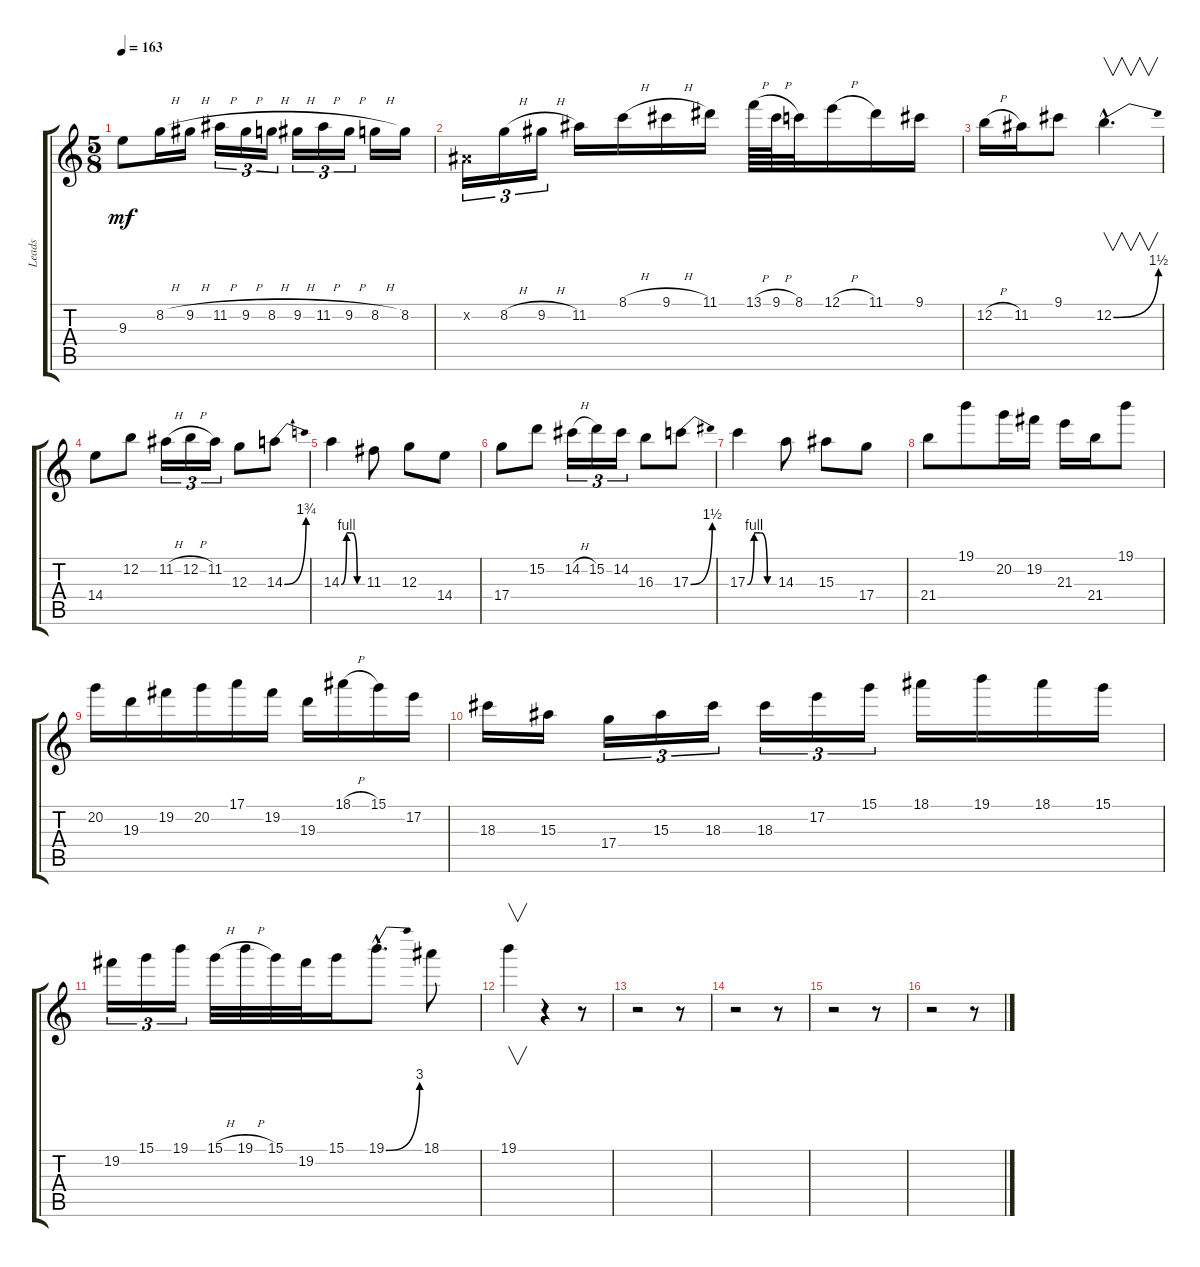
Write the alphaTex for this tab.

\track ("Leads" "Leads") {instrument distortionguitar}
\staff {score tabs}
\tuning (E4 B3 G3 D3 A2 E2) {hide}
\ts (5 8)
\tempo 163
\clef g2
\ks c
9.3.8{dy mf} 8.2{h}.16 9.2{h}.16 11.2{h}.16{tu (3 2)} 9.2{h}.16{tu (3 2)} 8.2{h}.16{tu (3 2)} 9.2{h}.16{tu (3 2)} 11.2{h}.16{tu (3 2)} 9.2{h}.16{tu (3 2)} 8.2{h}.16 8.2.16 |
-1.2{x}.16{tu (3 2)} 8.2{h}.16{tu (3 2)} 9.2{h}.16{tu (3 2)} 11.2.16 8.1{h}.16 9.1{h}.16 11.1.16 13.1{h}.64 9.1{h}.64 8.1.32 12.1{h}.16 11.1.16 9.1.16 |
12.2{h}.16 11.2.16 9.1.8 12.2{be (bend 0 0 60 6) hac}.4{v d} |
14.4.8 12.2.8 11.2{h}.16{tu (3 2)} 12.2{h}.16{tu (3 2)} 11.2.16{tu (3 2)} 12.3.8 14.3{be (bend 0 0 60 7)}.8 |
14.3{be (custom 0 0 15 4 30 4 45 0 60 0)}.4 11.3.8 12.3.8 14.4.8 |
17.4.8 15.2.8 14.2{h}.16{tu (3 2)} 15.2.16{tu (3 2)} 14.2.16{tu (3 2)} 16.3.8 17.3{be (bend 0 0 60 6)}.8 |
17.3{be (custom 0 0 15 4 30 4 45 0 60 0)}.4 14.3.8 15.3.8 17.4.8 |
21.4.8 19.1.8 20.2.16 19.2.16 21.3.16 21.4.16 19.1.8 |
20.2.16 19.3.16 19.2.16 20.2.16 17.1.16 19.2.16 19.3.16 18.1{h}.16 15.1.16 17.2.16 |
18.3.16 15.3.16 17.4.16{tu (3 2)} 15.3.16{tu (3 2)} 18.3.16{tu (3 2)} 18.3.16{tu (3 2)} 17.2.16{tu (3 2)} 15.1.16{tu (3 2)} 18.1.16 19.1.16 18.1.16 15.1.16 |
19.2.16{tu (3 2)} 15.1.16{tu (3 2)} 19.1.16{tu (3 2)} 15.1{h}.32 19.1{h}.32 15.1.32 19.2.32 15.1.16 19.1{be (bend 0 0 60 12) hac}.8{d} 18.1.8 |
19.1.4{v} r.4 r.8 |
r.2 r.8 |
r.2 r.8 |
r.2 r.8 |
r.2 r.8
